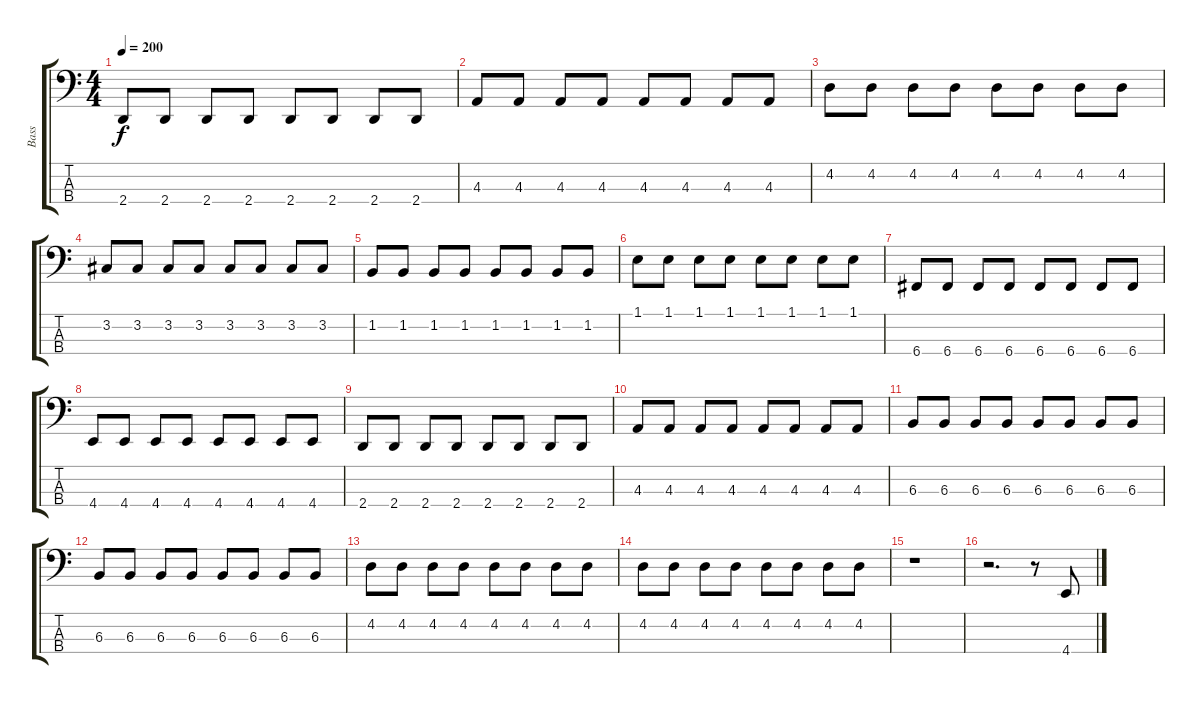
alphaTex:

\track ("Bass" "Bass") {instrument electricbasspick}
\staff {score tabs}
\tuning (Eb2 Bb1 F1 C1) {hide}
\ts (4 4)
\tempo 200
\clef f4
\ks c
2.4.8{dy f} 2.4.8 2.4.8 2.4.8 2.4.8 2.4.8 2.4.8 2.4.8 |
4.3.8 4.3.8 4.3.8 4.3.8 4.3.8 4.3.8 4.3.8 4.3.8 |
4.2.8 4.2.8 4.2.8 4.2.8 4.2.8 4.2.8 4.2.8 4.2.8 |
3.2.8 3.2.8 3.2.8 3.2.8 3.2.8 3.2.8 3.2.8 3.2.8 |
1.2.8 1.2.8 1.2.8 1.2.8 1.2.8 1.2.8 1.2.8 1.2.8 |
1.1.8 1.1.8 1.1.8 1.1.8 1.1.8 1.1.8 1.1.8 1.1.8 |
6.4.8 6.4.8 6.4.8 6.4.8 6.4.8 6.4.8 6.4.8 6.4.8 |
4.4.8 4.4.8 4.4.8 4.4.8 4.4.8 4.4.8 4.4.8 4.4.8 |
2.4.8 2.4.8 2.4.8 2.4.8 2.4.8 2.4.8 2.4.8 2.4.8 |
4.3.8 4.3.8 4.3.8 4.3.8 4.3.8 4.3.8 4.3.8 4.3.8 |
6.3.8 6.3.8 6.3.8 6.3.8 6.3.8 6.3.8 6.3.8 6.3.8 |
6.3.8 6.3.8 6.3.8 6.3.8 6.3.8 6.3.8 6.3.8 6.3.8 |
4.2.8 4.2.8 4.2.8 4.2.8 4.2.8 4.2.8 4.2.8 4.2.8 |
4.2.8 4.2.8 4.2.8 4.2.8 4.2.8 4.2.8 4.2.8 4.2.8 |
r.1 |
r.2{d} r.8 4.4.8
